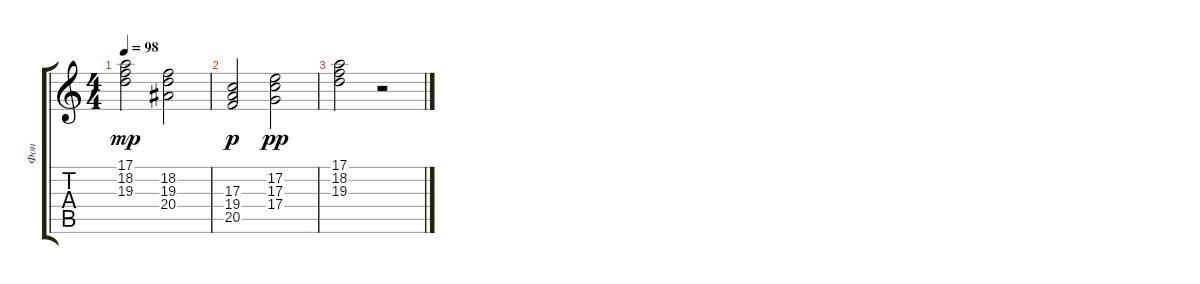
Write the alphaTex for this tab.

\track ("Фон" "Фон") {instrument stringensemble1}
\staff {score tabs}
\tuning (E4 B3 G3 D3 A2 E2) {hide}
\ts (4 4)
\tempo 98
\clef g2
\ks c
(17.1 18.2 19.3).2{dy mp} (18.2 19.3 20.4).2 |
(17.3 19.4 20.5).2{dy p} (17.2 17.3 17.4).2{dy pp} |
(17.1 18.2 19.3).2 r.2
